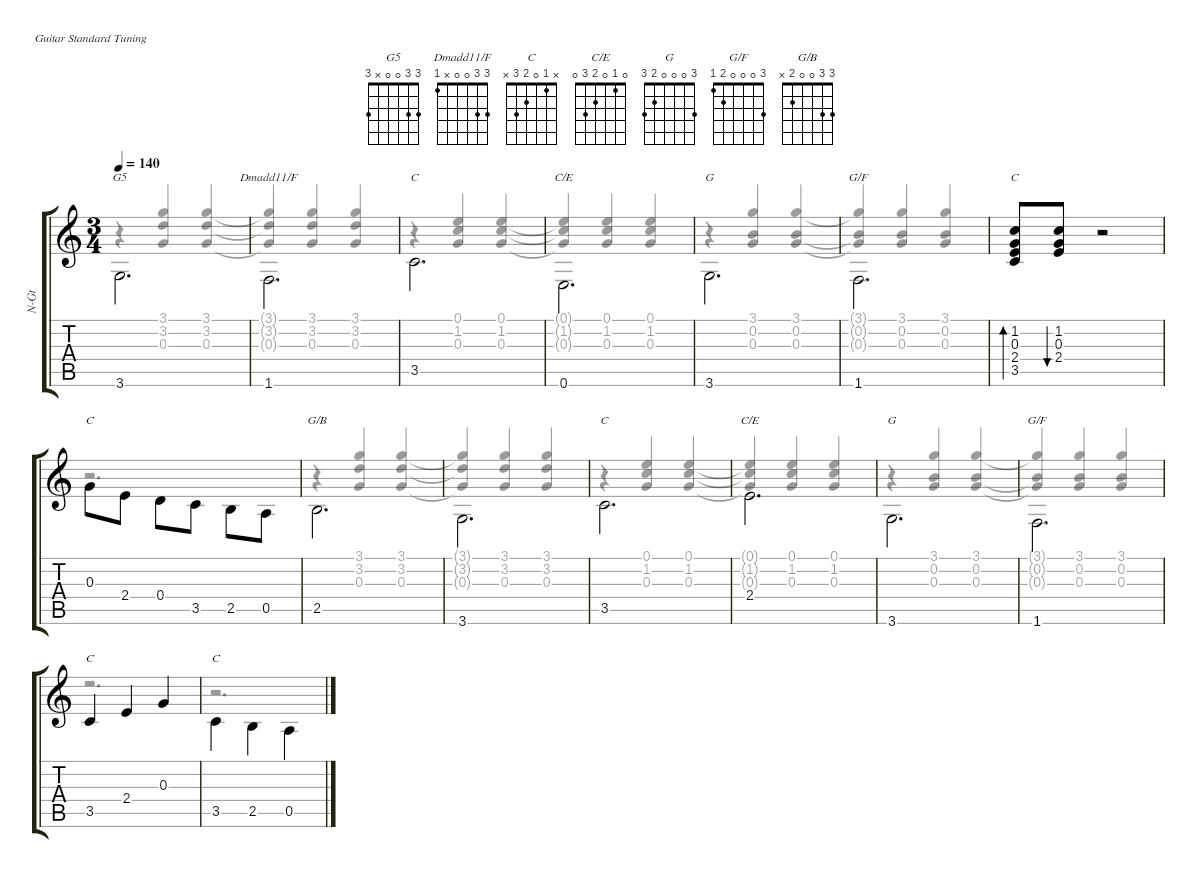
\defaultSystemsLayout 4
\hideDynamics
\bracketExtendMode groupsimilarinstruments
\otherSystemsTrackNameOrientation horizontal
\defaultBarNumberDisplay Hide
\track ("Nylon Guitar" "N-Gt") {instrument acousticguitarnylon}
\staff {score tabs}
\tuning (E4 B3 G3 D3 A2 E2)
\chord ("G5" 3 3 0 0 x 3)
\chord ("Dmadd11/F" 3 3 0 0 x 1)
\chord ("C" 0 1 0 2 3 x)
\chord ("C/E" 0 1 0 2 3 0)
\chord ("G" 3 0 0 0 2 3)
\chord ("G/F" 3 0 0 0 2 1)
\chord ("C" x 1 0 2 3 x)
\chord ("G/B" 3 3 0 0 2 x)
\voice
\ts (3 4)
\tempo 140
\clef g2
\ks aminor
3.6.2{d ch "G5" dy mf beam Down} |
1.6.2{d ch "Dmadd11/F" beam Down} |
3.5.2{d ch "C" beam Down} |
0.6.2{d ch "C/E" beam Down} |
3.6.2{d ch "G" beam Down} |
1.6.2{d ch "G/F" beam Down} |
(3.5 2.4 0.3 1.2).8{bd 30 ch "C" beam Up} (1.2 0.3 2.4).8{bu 30 beam Up} r.2{beam Up} |
0.3.8{ch "C" beam Down} 2.4.8{beam Down} 0.4.8{beam Down} 3.5.8{beam Down} 2.5.8{beam Down} 0.5.8{beam Down} |
2.5.2{d ch "G/B" beam Down} |
3.6.2{d beam Down} |
3.5.2{d ch "C" beam Down} |
2.4.2{d ch "C/E" beam Down} |
3.6.2{d ch "G" beam Down} |
1.6.2{d ch "G/F" beam Down} |
3.5.4{ch "C" beam Up} 2.4.4{beam Up} 0.3.4{beam Up} |
3.5.4{ch "C" beam Down} 2.5.4{beam Down} 0.5.4{beam Down}
\voice
\clef g2
\ottava regular
\simile none
\ks aminor
r.4{dy mf beam Down} (0.3 3.2 3.1).4{beam Up} (3.2 0.3 3.1).4{beam Up} |
(3.2{t} 0.3{t} 3.1{t}).4{beam Up} (0.3 3.2 3.1).4{beam Up} (3.2 0.3 3.1).4{beam Up} |
r.4{beam Up} (0.3 1.2 0.1).4{beam Up} (1.2 0.3 0.1).4{beam Up} |
(1.2{t} 0.3{t} 0.1{t}).4{beam Up} (0.3 1.2 0.1).4{beam Up} (1.2 0.3 0.1).4{beam Up} |
r.4{beam Up} (0.3 0.2 3.1).4{beam Up} (0.2 0.3 3.1).4{beam Up} |
(0.2{t} 0.3{t} 3.1{t}).4{beam Up} (0.3 0.2 3.1).4{beam Up} (0.2 0.3 3.1).4{beam Up} |
|
r.2{d beam Up} |
r.4{beam Up} (0.3 3.2 3.1).4{beam Up} (3.2 0.3 3.1).4{beam Up} |
(3.2{t} 0.3{t} 3.1{t}).4{beam Up} (0.3 3.2 3.1).4{beam Up} (3.2 0.3 3.1).4{beam Up} |
r.4{beam Up} (1.2 0.3 0.1).4{beam Up} (0.3 1.2 0.1).4{beam Up} |
(0.3{t} 1.2{t} 0.1{t}).4{beam Up} (1.2 0.3 0.1).4{beam Up} (0.3 1.2 0.1).4{beam Up} |
r.4{beam Down} (0.2 0.3 3.1).4{beam Up} (0.2 0.3 3.1).4{beam Up} |
(0.2{t} 0.3{t} 3.1{t}).4{beam Up} (0.3 0.2 3.1).4{beam Up} (0.2 0.3 3.1).4{beam Up} |
r.2{d beam Down} |
r.2{d beam Down}
